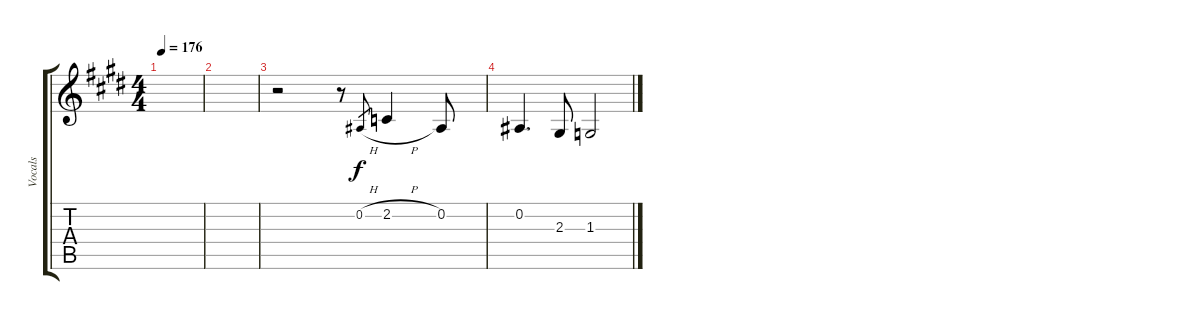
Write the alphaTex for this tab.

\track ("Vocals" "Vocals") {instrument clarinet}
\staff {score tabs}
\tuning (Eb4 Bb3 Gb3 Db3 Ab2 Eb2) {hide}
\ts (4 4)
\tempo 176
\clef g2
\ks e
|
|
r.2 r.8 0.2{h}.8{gr} 2.2{h}.4 0.2.8 |
0.2.4{d} 2.3.8 1.3.2
